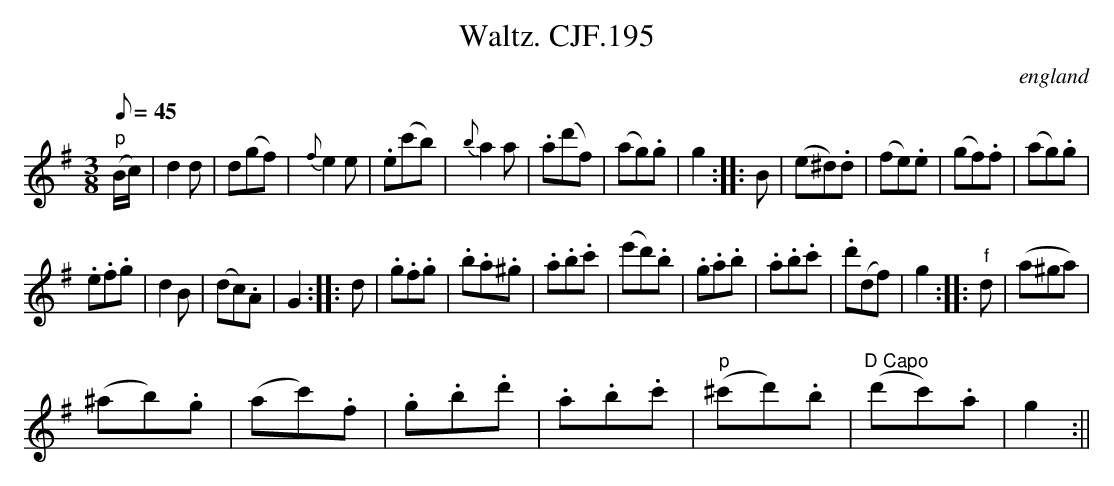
X:1
T:Waltz. CJF.195
O:england
M:3/8
L:1/8
Q:45
K:G
"p"(B/c/)|d2d|d(gf)|{f}e2e|.e(c'b)|{b}a2a|.a(d'f)|\
(ag).g|g2:||:B|(e^d).d|(fe).e|(gf).f|(ag).g|
.e.f.g|d2B|(dc).A|G2h:||:d|.g.f.g|.b.a.^g|.a.b.c'|\
(e'd').b|.g.a.b|.a.b.c'|.d'(df)|g2:||:"f"d|(a^ga)|
(^ab).g|(ac').f|.g.b.d'|.a.b.c'|"p"(^c'd').b|"D Capo"(d'c').a|g2:||
